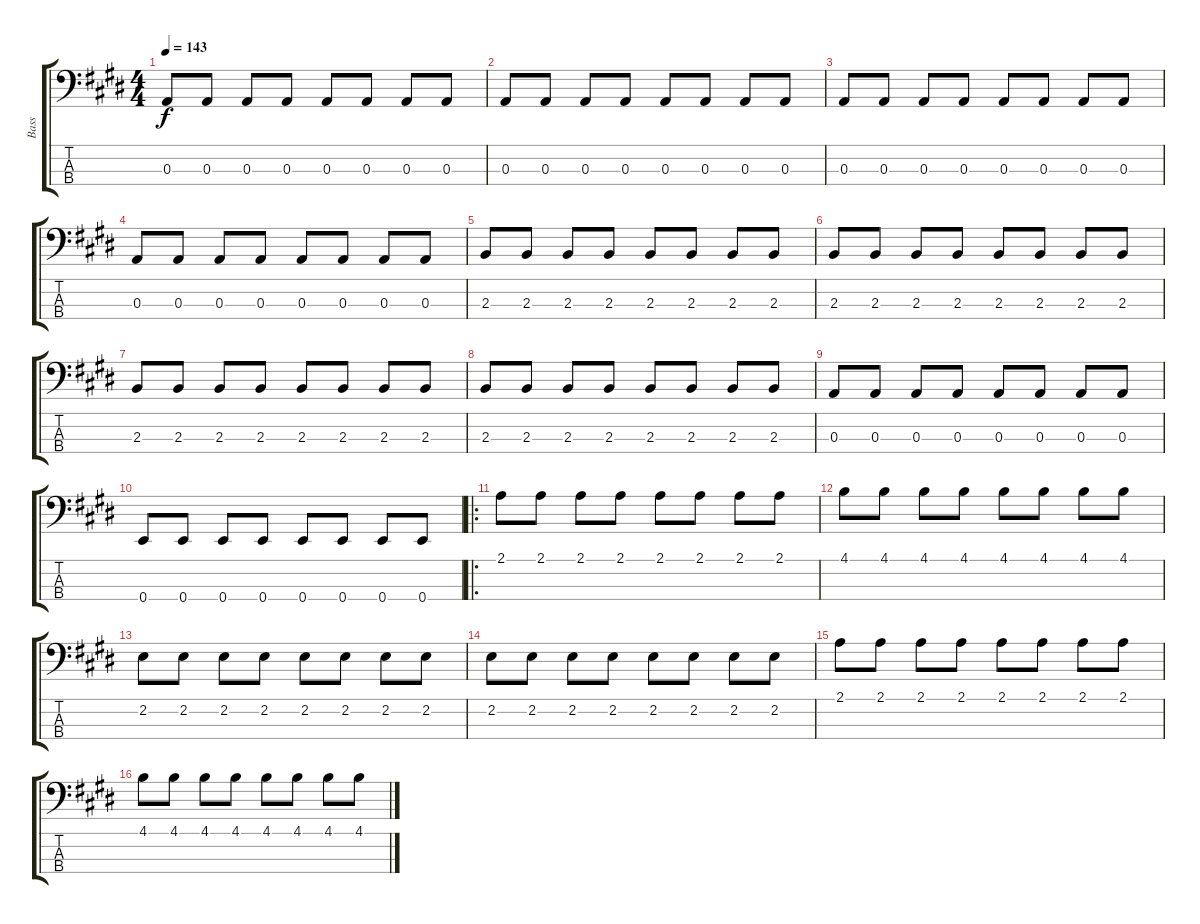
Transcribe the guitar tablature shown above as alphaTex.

\track ("Bass" "Bass") {instrument electricbasspick}
\staff {score tabs}
\tuning (G2 D2 A1 E1) {hide}
\ts (4 4)
\tempo 143
\clef f4
\ks e
0.3.8{dy f} 0.3.8 0.3.8 0.3.8 0.3.8 0.3.8 0.3.8 0.3.8 |
0.3.8 0.3.8 0.3.8 0.3.8 0.3.8 0.3.8 0.3.8 0.3.8 |
0.3.8 0.3.8 0.3.8 0.3.8 0.3.8 0.3.8 0.3.8 0.3.8 |
0.3.8 0.3.8 0.3.8 0.3.8 0.3.8 0.3.8 0.3.8 0.3.8 |
2.3.8 2.3.8 2.3.8 2.3.8 2.3.8 2.3.8 2.3.8 2.3.8 |
2.3.8 2.3.8 2.3.8 2.3.8 2.3.8 2.3.8 2.3.8 2.3.8 |
2.3.8 2.3.8 2.3.8 2.3.8 2.3.8 2.3.8 2.3.8 2.3.8 |
2.3.8 2.3.8 2.3.8 2.3.8 2.3.8 2.3.8 2.3.8 2.3.8 |
0.3.8 0.3.8 0.3.8 0.3.8 0.3.8 0.3.8 0.3.8 0.3.8 |
0.4.8 0.4.8 0.4.8 0.4.8 0.4.8 0.4.8 0.4.8 0.4.8 |
\ro
2.1.8 2.1.8 2.1.8 2.1.8 2.1.8 2.1.8 2.1.8 2.1.8 |
4.1.8 4.1.8 4.1.8 4.1.8 4.1.8 4.1.8 4.1.8 4.1.8 |
2.2.8 2.2.8 2.2.8 2.2.8 2.2.8 2.2.8 2.2.8 2.2.8 |
2.2.8 2.2.8 2.2.8 2.2.8 2.2.8 2.2.8 2.2.8 2.2.8 |
2.1.8 2.1.8 2.1.8 2.1.8 2.1.8 2.1.8 2.1.8 2.1.8 |
4.1.8 4.1.8 4.1.8 4.1.8 4.1.8 4.1.8 4.1.8 4.1.8
